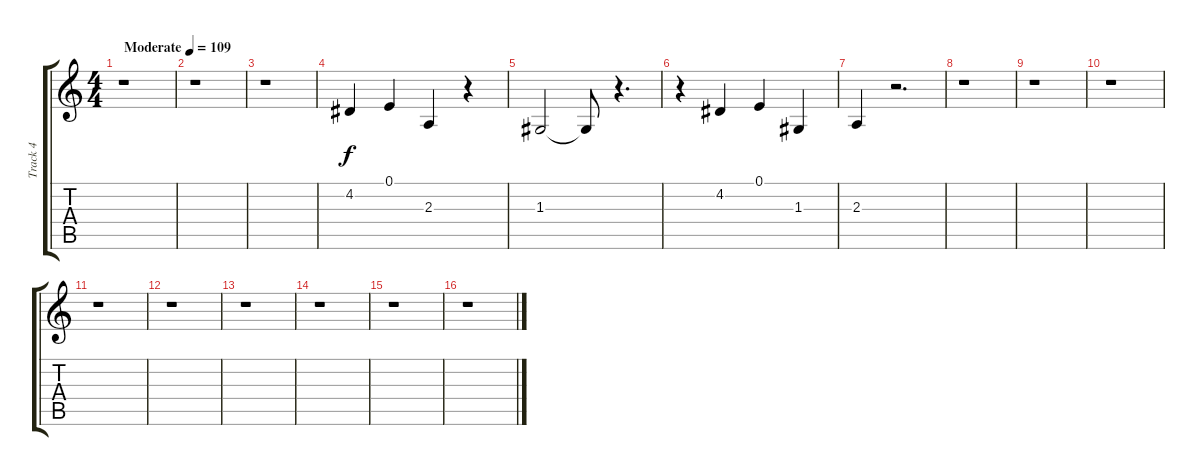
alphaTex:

\track ("Track 4" "Track 4") {instrument electricpiano1}
\staff {score tabs}
\tuning (E4 B3 G3 D3 A2 E2) {hide}
\ts (4 4)
\tempo (109 "Moderate")
\clef g2
\ks c
r.1{dy f instrument electricpiano1} |
r.1 |
r.1 |
4.2.4 0.1.4 2.3.4 r.4 |
1.3.2 1.3{t}.8 r.4{d} |
r.4 4.2.4 0.1.4 1.3.4 |
2.3.4 r.2{d} |
r.1 |
r.1 |
r.1 |
r.1 |
r.1 |
r.1 |
r.1 |
r.1 |
r.1
